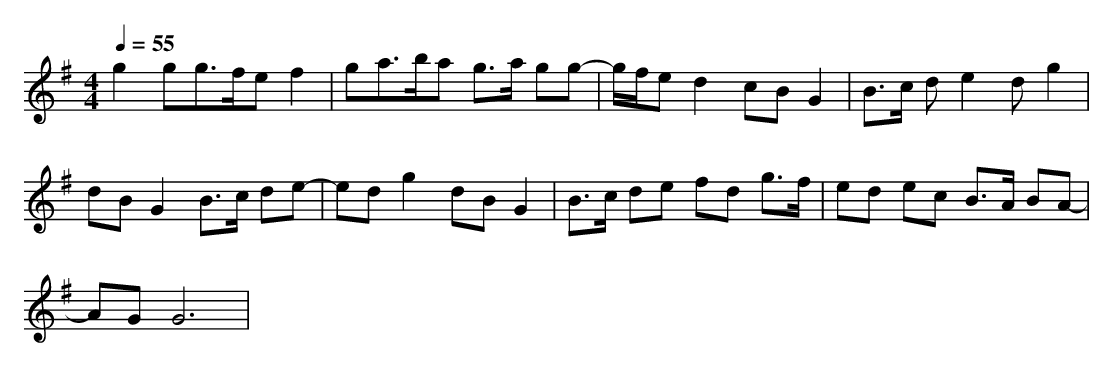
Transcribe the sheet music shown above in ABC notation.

X:1
T:
M: 4/4
L: 1/8
Q:1/4=55
K:G % 1 sharps
g2 gg>fe f2|ga>ba g>a gg-|g/2f/2e d2 cB G2|B>c de2d g2|
dB G2 B>c de-|ed g2 dB G2|B>c de fd g>f|ed ec B>A BA-|
AG G6|
